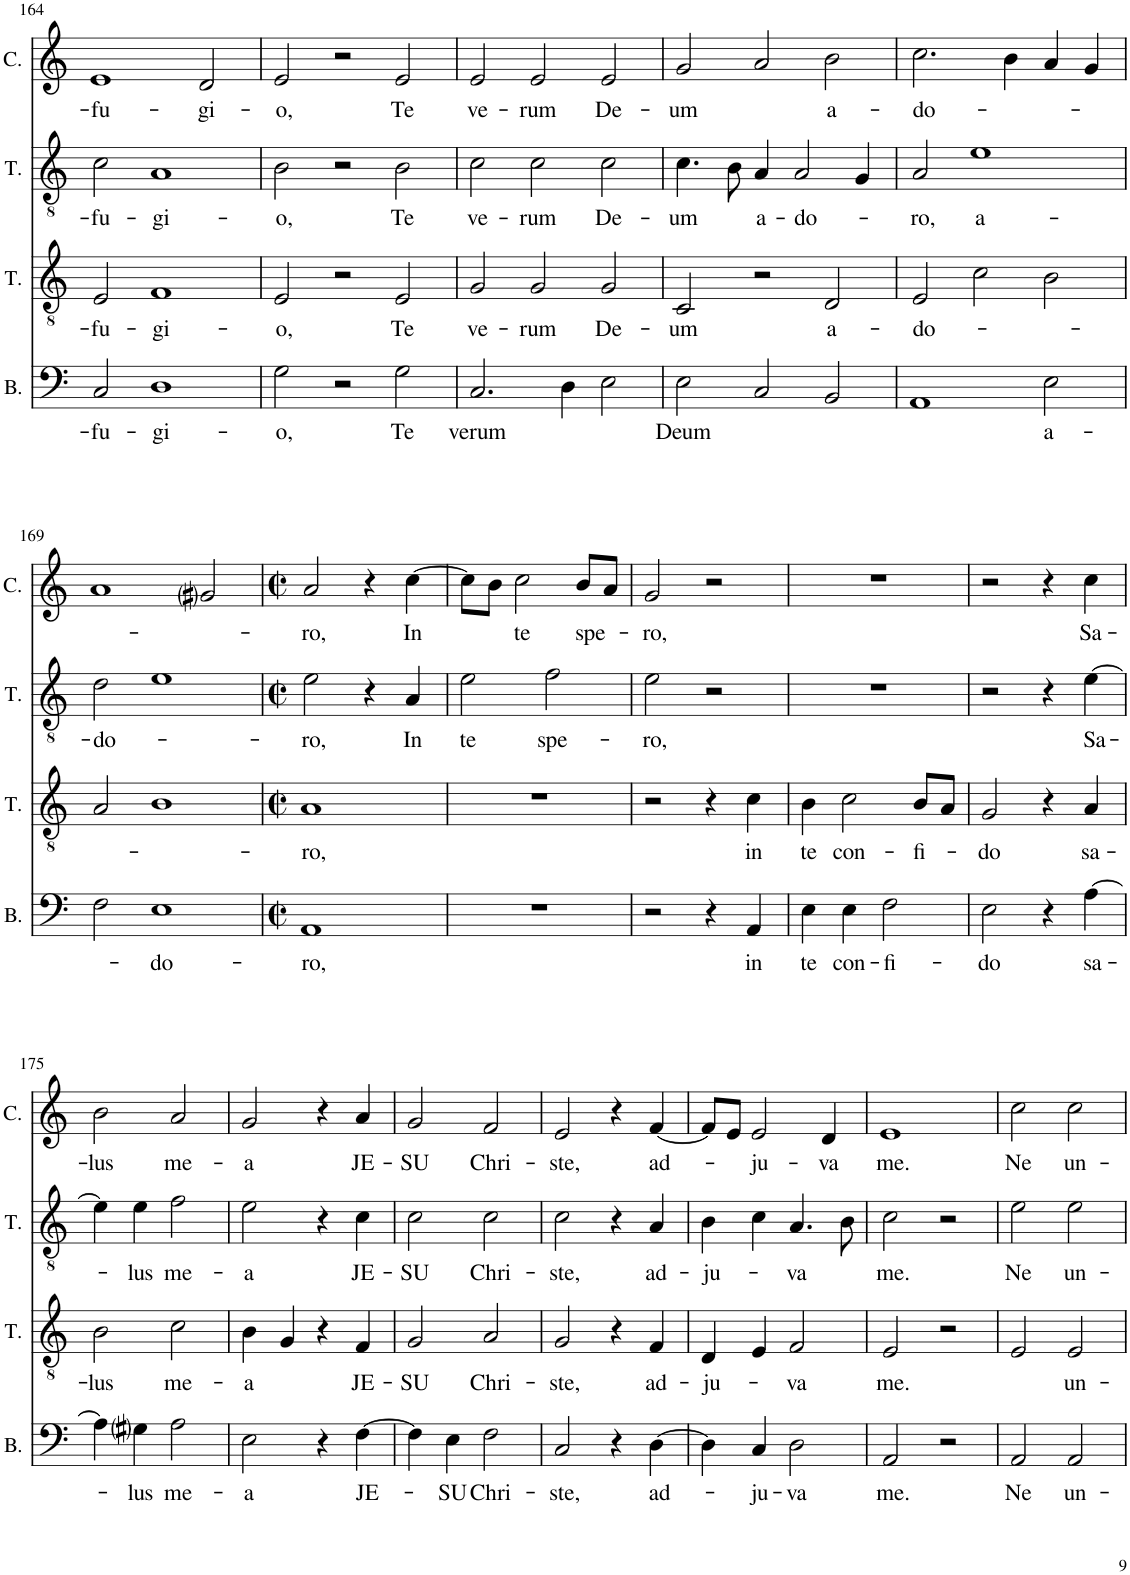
**kern	**text	**kern	**text	**kern	**text	**kern	**text
*part4	*part4	*part3	*part3	*part2	*part2	*part1	*part1
*staff4	*staff4	*staff3	*staff3	*staff2	*staff2	*staff1	*staff1
*I"Bass	*	*I"Tenor	*	*I"Tenor	*	*I"Cantus	*
*I'B.	*	*I'T.	*	*I'T.	*	*I'C.	*
!!LO:PB:g=z
*clefF4	*	*clefGv2	*	*clefGv2	*	*clefG2	*
*k[]	*	*k[]	*	*k[]	*	*k[]	*
*M3/2	*	*M3/2	*	*M3/2	*	*M3/2	*
=164	=164	=164	=164	=164	=164	=164	=164
!	!LO:LY:b	!	!LO:LY:b	!	!LO:LY:b	!	!LO:LY:b
2C/	-fu-	2E/	-fu-	2c\	-fu-	1e	-fu-
!	!LO:LY:b	!	!LO:LY:b	!	!LO:LY:b	!	!
1D	-gi-	1F	-gi-	1A	-gi-	.	.
!	!	!	!	!	!	!	!LO:LY:b
.	.	.	.	.	.	2d/	-gi-
=165	=165	=165	=165	=165	=165	=165	=165
!	!LO:LY:b	!	!LO:LY:b	!	!LO:LY:b	!	!LO:LY:b
2G\	-o,	2E/	-o,	2B\	-o,	2e/	-o,
2r	.	2r	.	2r	.	2r	.
!	!LO:LY:b	!	!LO:LY:b	!	!LO:LY:b	!	!LO:LY:b
2G\	Te	2E/	Te	2B\	Te	2e/	Te
=166	=166	=166	=166	=166	=166	=166	=166
!	!LO:LY:b	!	!LO:LY:b	!	!LO:LY:b	!	!LO:LY:b
2.C/	verum	2G/	ve-	2c\	ve-	2e/	ve-
!	!	!	!LO:LY:b	!	!LO:LY:b	!	!LO:LY:b
.	.	2G/	-rum	2c\	-rum	2e/	-rum
4D\	.	.	.	.	.	.	.
!	!	!	!LO:LY:b	!	!LO:LY:b	!	!LO:LY:b
2E\	.	2G/	De-	2c\	De-	2e/	De-
=167	=167	=167	=167	=167	=167	=167	=167
!	!LO:LY:b	!	!LO:LY:b	!	!LO:LY:b	!	!LO:LY:b
2E\	Deum	2C/	-um	4.c\	-um	2g/	-um
.	.	.	.	8B\	.	.	.
!	!	!	!	!	!LO:LY:b	!	!
2C/	.	2r	.	4A/	a-	2a/	.
!	!	!	!	!	!LO:LY:b	!	!
.	.	.	.	2A/	-do-	.	.
!	!	!	!LO:LY:b	!	!	!	!LO:LY:b
2BB/	.	2D/	a-	.	.	2b\	a-
.	.	.	.	4G/	.	.	.
=168	=168	=168	=168	=168	=168	=168	=168
!	!	!	!LO:LY:b	!	!LO:LY:b	!	!LO:LY:b
1AA	.	2E/	-do-	2A/	-ro,	2.cc\	-do-
!	!	!	!	!	!LO:LY:b	!	!
.	.	2c\	.	1e	a-	.	.
.	.	.	.	.	.	4b\	.
!	!LO:LY:b	!	!	!	!	!	!
2E\	a-	2B\	.	.	.	4a/	.
.	.	.	.	.	.	4g/	.
!!LO:LB:g=z
=169	=169	=169	=169	=169	=169	=169	=169
!	!	!	!	!	!LO:LY:b	!	!
2F\	.	2A/	.	2d\	-do-	1a	.
!	!LO:LY:b	!	!	!	!	!	!
1E	-do-	1B	.	1e	.	.	.
.	.	.	.	.	.	2g#i/	.
=170	=170	=170	=170	=170	=170	=170	=170
*M2/2	*	*M2/2	*	*M2/2	*	*M2/2	*
*met(c|)	*	*met(c|)	*	*met(c|)	*	*met(c|)	*
!	!LO:LY:b	!	!LO:LY:b	!	!LO:LY:b	!	!LO:LY:b
1AA	-ro,	1A	ro,	2e\	-ro,	2a/	-ro,
.	.	.	.	4r	.	4r	.
!	!	!	!	!	!LO:LY:b	!	!LO:LY:b
.	.	.	.	4A/	In	[4cc\	In
=171	=171	=171	=171	=171	=171	=171	=171
!	!	!	!	!	!LO:LY:b	!	!
1r	.	1r	.	2e\	te	8cc\L]	.
.	.	.	.	.	.	8b\J	.
!	!	!	!	!	!	!	!LO:LY:b
.	.	.	.	.	.	2cc\	te
!	!	!	!	!	!LO:LY:b	!	!
.	.	.	.	2f\	spe-	.	.
!	!	!	!	!	!	!	!LO:LY:b
.	.	.	.	.	.	8b/L	spe-
.	.	.	.	.	.	8a/J	.
=172	=172	=172	=172	=172	=172	=172	=172
!	!	!	!	!	!LO:LY:b	!	!LO:LY:b
2r	.	2r	.	2e\	-ro,	2g/	-ro,
4r	.	4r	.	2r	.	2r	.
!	!LO:LY:b	!	!LO:LY:b	!	!	!	!
4AA/	in	4c\	in	.	.	.	.
=173	=173	=173	=173	=173	=173	=173	=173
!	!LO:LY:b	!	!LO:LY:b	!	!	!	!
4E\	te	4B\	te	1r	.	1r	.
!	!LO:LY:b	!	!LO:LY:b	!	!	!	!
4E\	con-	2c\	con-	.	.	.	.
!	!LO:LY:b	!	!	!	!	!	!
2F\	-fi-	.	.	.	.	.	.
!	!	!	!LO:LY:b	!	!	!	!
.	.	8B/L	-fi-	.	.	.	.
.	.	8A/J	.	.	.	.	.
=174	=174	=174	=174	=174	=174	=174	=174
!	!LO:LY:b	!	!LO:LY:b	!	!	!	!
2E\	-do	2G/	-do	2r	.	2r	.
4r	.	4r	.	4r	.	4r	.
!	!LO:LY:b	!	!LO:LY:b	!	!LO:LY:b	!	!LO:LY:b
[4A\	sa-	4A/	sa-	[4e\	Sa-	4cc\	Sa-
!!LO:LB:g=z
=175	=175	=175	=175	=175	=175	=175	=175
!	!	!	!LO:LY:b	!	!	!	!LO:LY:b
4A\]	.	2B\	-lus	4e\]	.	2b\	-lus
!	!LO:LY:b	!	!	!	!LO:LY:b	!	!
4G#i\	-lus	.	.	4e\	-lus	.	.
!	!LO:LY:b	!	!LO:LY:b	!	!LO:LY:b	!	!LO:LY:b
2A\	me-	2c\	me-	2f\	me-	2a/	me-
=176	=176	=176	=176	=176	=176	=176	=176
!	!LO:LY:b	!	!LO:LY:b	!	!LO:LY:b	!	!LO:LY:b
2E\	-a	4B\	-a	2e\	-a	2g/	-a
.	.	4G/	.	.	.	.	.
4r	.	4r	.	4r	.	4r	.
!	!LO:LY:b	!	!LO:LY:b	!	!LO:LY:b	!	!LO:LY:b
[4F\	JE-	4F/	JE-	4c\	JE-	4a/	JE-
=177	=177	=177	=177	=177	=177	=177	=177
!	!	!	!LO:LY:b	!	!LO:LY:b	!	!LO:LY:b
4F\]	.	2G/	-SU	2c\	-SU	2g/	-SU
!	!LO:LY:b	!	!	!	!	!	!
4E\	-SU	.	.	.	.	.	.
!	!LO:LY:b	!	!LO:LY:b	!	!LO:LY:b	!	!LO:LY:b
2F\	Chri-	2A/	Chri-	2c\	Chri-	2f/	Chri-
=178	=178	=178	=178	=178	=178	=178	=178
!	!LO:LY:b	!	!LO:LY:b	!	!LO:LY:b	!	!LO:LY:b
2C/	-ste,	2G/	-ste,	2c\	-ste,	2e/	-ste,
4r	.	4r	.	4r	.	4r	.
!	!LO:LY:b	!	!LO:LY:b	!	!LO:LY:b	!	!LO:LY:b
[4D\	ad-	4F/	ad-	4A/	ad-	[4f/	ad-
=179	=179	=179	=179	=179	=179	=179	=179
!	!	!	!LO:LY:b	!	!LO:LY:b	!	!
4D\]	.	4D/	-ju-	4B\	-ju-	8f/L]	.
.	.	.	.	.	.	8e/J	.
!	!LO:LY:b	!	!	!	!	!	!LO:LY:b
4C/	-ju-	4E/	.	4c\	.	2e/	-ju-
!	!LO:LY:b	!	!LO:LY:b	!	!LO:LY:b	!	!
2D\	-va	2F/	-va	4.A/	-va	.	.
!	!	!	!	!	!	!	!LO:LY:b
.	.	.	.	.	.	4d/	-va
.	.	.	.	8B\	.	.	.
=180	=180	=180	=180	=180	=180	=180	=180
!	!LO:LY:b	!	!LO:LY:b	!	!LO:LY:b	!	!LO:LY:b
2AA/	me.	2E/	me.	2c\	me.	1e	me.
2r	.	2r	.	2r	.	.	.
=181	=181	=181	=181	=181	=181	=181	=181
!	!LO:LY:b	!	!	!	!LO:LY:b	!	!LO:LY:b
2AA/	Ne	2E/	.	2e\	Ne	2cc\	Ne
!	!LO:LY:b	!	!LO:LY:b	!	!LO:LY:b	!	!LO:LY:b
2AA/	un-	2E/	un-	2e\	un-	2cc\	un-
=	=	=	=	=	=	=	=
*-	*-	*-	*-	*-	*-	*-	*-
